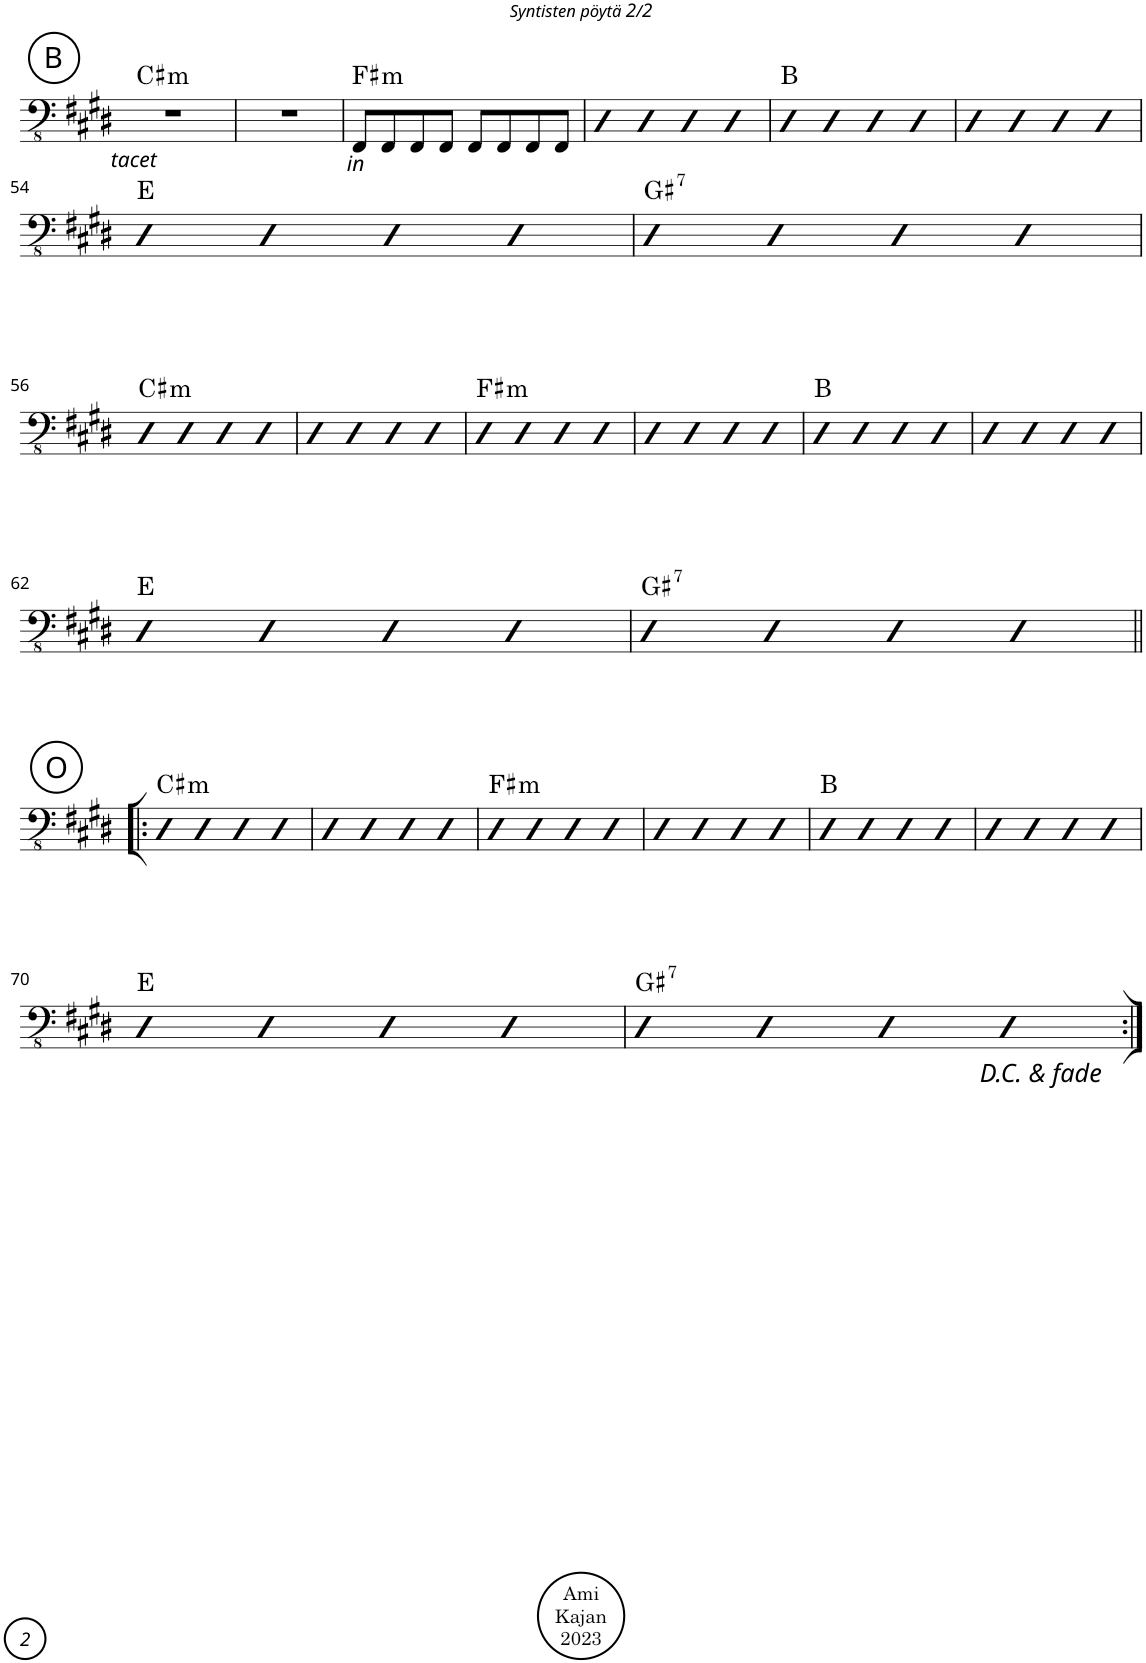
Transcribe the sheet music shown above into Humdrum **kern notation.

**kern	**harte
*part1	*part1
*staff1	*
*I"Acoustic Bass	*
*I'Bass	*
!!LO:PB:g=z
*clefFv4	*
*k[f#c#g#d#]	*
*M4/4	*
*met(c)	*
!!LO:REH:place=s1:a:cj:enc=circle:fs=14:t=B
=48	=48
!LO:TX:b:i:t=tacet	!LO:H:kt=m
1r	C#:min
=49	=49
1r	.
=50	=50
!LO:TX:b:i:t=in	!LO:H:kt=m
8FFF#/L	F#:min
8FFF#/	.
8FFF#/	.
8FFF#/J	.
8FFF#/L	.
8FFF#/	.
8FFF#/	.
8FFF#/J	.
=51	=51
4DD#	.
4DD#	.
4DD#	.
4DD#	.
=52	=52
4DD#	B:maj
4DD#	.
4DD#	.
4DD#	.
=53	=53
4DD#	.
4DD#	.
4DD#	.
4DD#	.
!!LO:LB:g=z
=54	=54
4DD#	E:maj
4DD#	.
4DD#	.
4DD#	.
=55	=55
!	!LO:H:kt=7
4DD#	G#:7
4DD#	.
4DD#	.
4DD#	.
!!LO:LB:g=z
=56	=56
!	!LO:H:kt=m
4DD#	C#:min
4DD#	.
4DD#	.
4DD#	.
=57	=57
4DD#	.
4DD#	.
4DD#	.
4DD#	.
=58	=58
!	!LO:H:kt=m
4DD#	F#:min
4DD#	.
4DD#	.
4DD#	.
=59	=59
4DD#	.
4DD#	.
4DD#	.
4DD#	.
=60	=60
4DD#	B:maj
4DD#	.
4DD#	.
4DD#	.
=61	=61
4DD#	.
4DD#	.
4DD#	.
4DD#	.
!!LO:LB:g=z
=62	=62
4DD#	E:maj
4DD#	.
4DD#	.
4DD#	.
=63	=63
!	!LO:H:kt=7
4DD#	G#:7
4DD#	.
4DD#	.
4DD#	.
!!LO:LB:g=z
!!LO:REH:place=s1:a:cj:enc=circle:fs=14:t=O
=64!|:	=64!|:
!	!LO:H:kt=m
4DD#	C#:min
4DD#	.
4DD#	.
4DD#	.
=65	=65
4DD#	.
4DD#	.
4DD#	.
4DD#	.
=66	=66
!	!LO:H:kt=m
4DD#	F#:min
4DD#	.
4DD#	.
4DD#	.
=67	=67
4DD#	.
4DD#	.
4DD#	.
4DD#	.
=68	=68
4DD#	B:maj
4DD#	.
4DD#	.
4DD#	.
=69	=69
4DD#	.
4DD#	.
4DD#	.
4DD#	.
!!LO:LB:g=z
=70	=70
4DD#	E:maj
4DD#	.
4DD#	.
4DD#	.
=71	=71
4DD#	G#:7
4DD#	.
4DD#	.
4DD#	.
!LO:TX:b:t=D.C. &amp; fade	!LO:H:kt=7
=:|!	=:|!
*-	*-
